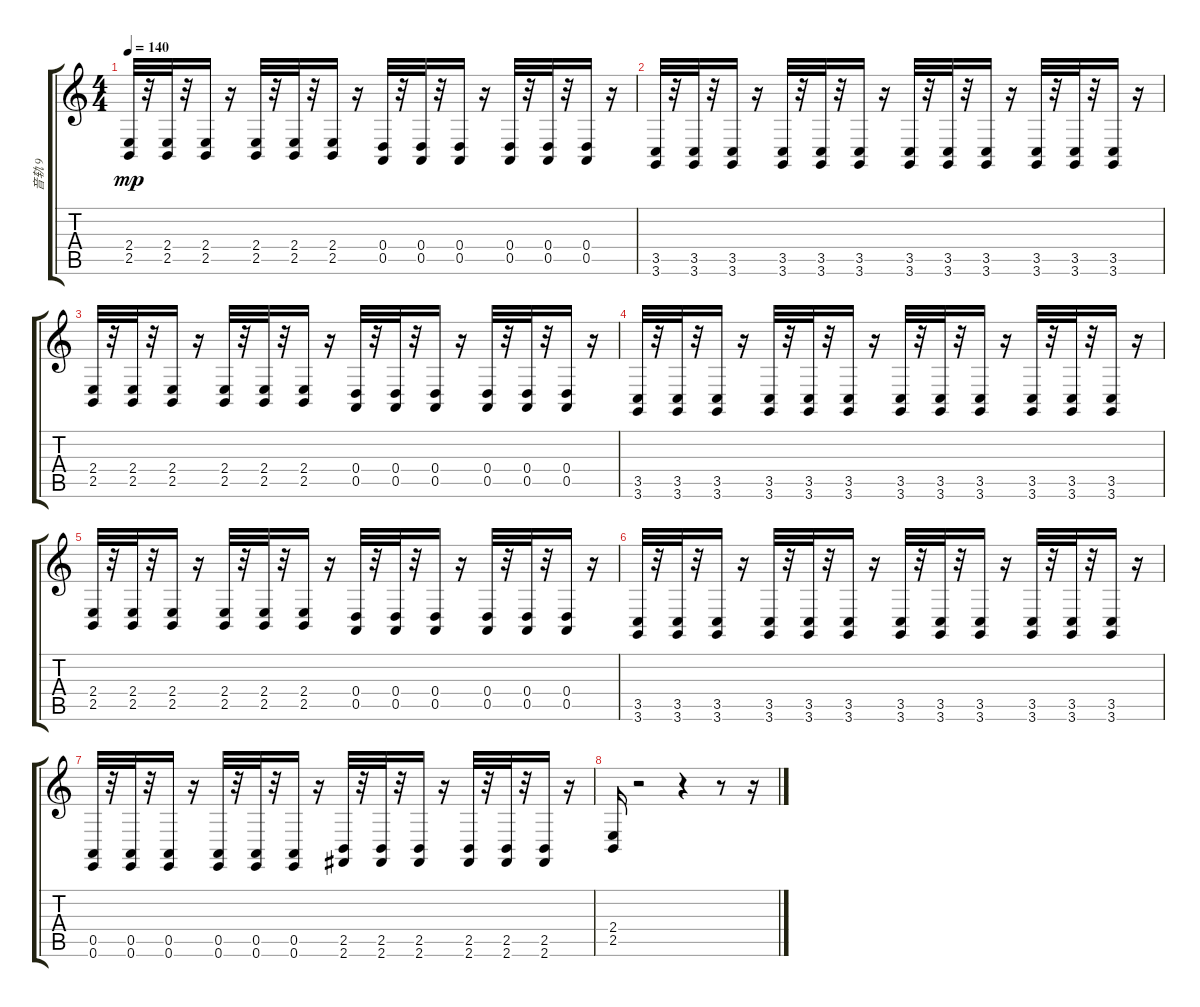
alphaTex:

\track ("音轨 9" "音轨 9") {instrument lead2sawtooth}
\staff {score tabs}
\tuning (E4 B3 G3 D3 A2 E2) {hide}
\ts (4 4)
\tempo 140
\clef g2
\ks c
(2.4 2.5).32{dy mp} r.32 (2.4 2.5).32 r.32 (2.4 2.5).16 r.16 (2.4 2.5).32 r.32 (2.4 2.5).32 r.32 (2.4 2.5).16 r.16 (0.4 0.5).32 r.32 (0.4 0.5).32 r.32 (0.4 0.5).16 r.16 (0.4 0.5).32 r.32 (0.4 0.5).32 r.32 (0.4 0.5).16 r.16 |
(3.5 3.6).32 r.32 (3.5 3.6).32 r.32 (3.5 3.6).16 r.16 (3.5 3.6).32 r.32 (3.5 3.6).32 r.32 (3.5 3.6).16 r.16 (3.5 3.6).32 r.32 (3.5 3.6).32 r.32 (3.5 3.6).16 r.16 (3.5 3.6).32 r.32 (3.5 3.6).32 r.32 (3.5 3.6).16 r.16 |
(2.4 2.5).32 r.32 (2.4 2.5).32 r.32 (2.4 2.5).16 r.16 (2.4 2.5).32 r.32 (2.4 2.5).32 r.32 (2.4 2.5).16 r.16 (0.4 0.5).32 r.32 (0.4 0.5).32 r.32 (0.4 0.5).16 r.16 (0.4 0.5).32 r.32 (0.4 0.5).32 r.32 (0.4 0.5).16 r.16 |
(3.5 3.6).32 r.32 (3.5 3.6).32 r.32 (3.5 3.6).16 r.16 (3.5 3.6).32 r.32 (3.5 3.6).32 r.32 (3.5 3.6).16 r.16 (3.5 3.6).32 r.32 (3.5 3.6).32 r.32 (3.5 3.6).16 r.16 (3.5 3.6).32 r.32 (3.5 3.6).32 r.32 (3.5 3.6).16 r.16 |
(2.4 2.5).32 r.32 (2.4 2.5).32 r.32 (2.4 2.5).16 r.16 (2.4 2.5).32 r.32 (2.4 2.5).32 r.32 (2.4 2.5).16 r.16 (0.4 0.5).32 r.32 (0.4 0.5).32 r.32 (0.4 0.5).16 r.16 (0.4 0.5).32 r.32 (0.4 0.5).32 r.32 (0.4 0.5).16 r.16 |
(3.5 3.6).32 r.32 (3.5 3.6).32 r.32 (3.5 3.6).16 r.16 (3.5 3.6).32 r.32 (3.5 3.6).32 r.32 (3.5 3.6).16 r.16 (3.5 3.6).32 r.32 (3.5 3.6).32 r.32 (3.5 3.6).16 r.16 (3.5 3.6).32 r.32 (3.5 3.6).32 r.32 (3.5 3.6).16 r.16 |
(0.5 0.6).32 r.32 (0.5 0.6).32 r.32 (0.5 0.6).16 r.16 (0.5 0.6).32 r.32 (0.5 0.6).32 r.32 (0.5 0.6).16 r.16 (2.5 2.6).32 r.32 (2.5 2.6).32 r.32 (2.5 2.6).16 r.16 (2.5 2.6).32 r.32 (2.5 2.6).32 r.32 (2.5 2.6).16 r.16 |
(2.4 2.5).16 r.2 r.4 r.8 r.16
